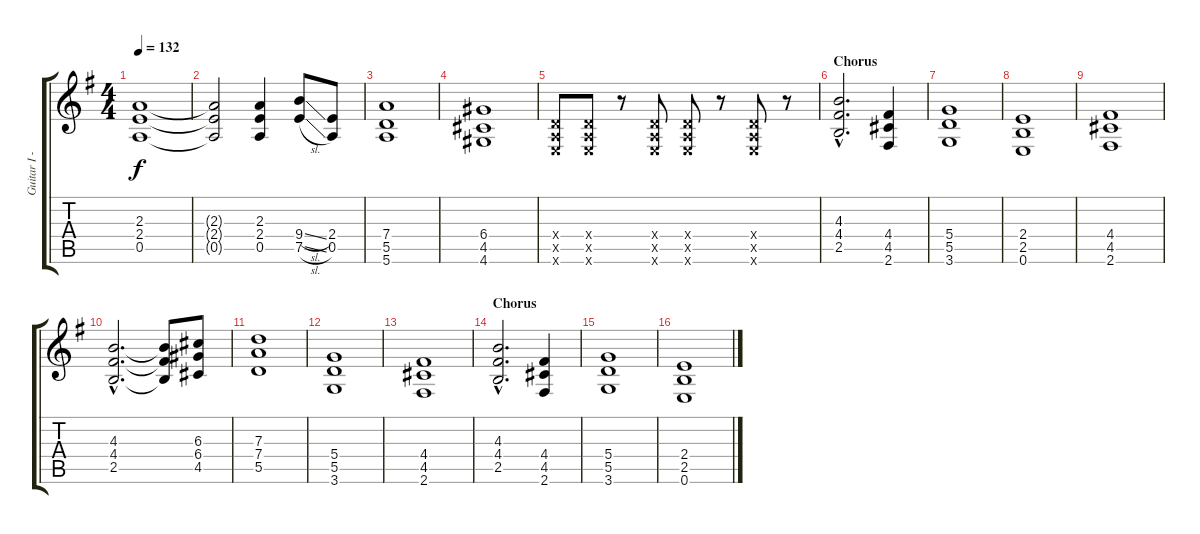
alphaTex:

\track ("Guitar I - Mark Jansen" "Guitar I -") {instrument distortionguitar}
\staff {score tabs}
\tuning (E4 B3 G3 D3 A2 E2) {hide}
\ts (4 4)
\tempo 132
\clef g2
\ks g
(2.3 2.4 0.5).1{dy f} |
(2.3{t} 2.4{t} 0.5{t}).2 (2.3 2.4 0.5).4 (9.4{sl} 7.5{sl}).8 (2.4 0.5).8 |
(7.4 5.5 5.6).1 |
(6.4 4.5 4.6).1 |
(0.4{x} 0.5{x} 0.6{x}).8 (0.4{x} 0.5{x} 0.6{x}).8 r.8 (0.4{x} 0.5{x} 0.6{x}).8 (0.4{x} 0.5{x} 0.6{x}).8 r.8 (0.4{x} 0.5{x} 0.6{x}).8 r.8 |
\section ("" "Chorus")
(4.3{hac} 4.4{hac} 2.5{hac}).2{d} (4.4 4.5 2.6).4 |
(5.4 5.5 3.6).1 |
(2.4 2.5 0.6).1 |
(4.4 4.5 2.6).1 |
(4.3{hac} 4.4{hac} 2.5{hac}).2{d} (4.3{t} 4.4{t} 2.5{t}).8 (6.3 6.4 4.5).8 |
(7.3 7.4 5.5).1 |
(5.4 5.5 3.6).1 |
(4.4 4.5 2.6).1 |
\section ("" "Chorus")
(4.3{hac} 4.4{hac} 2.5{hac}).2{d} (4.4 4.5 2.6).4 |
(5.4 5.5 3.6).1 |
(2.4 2.5 0.6).1
